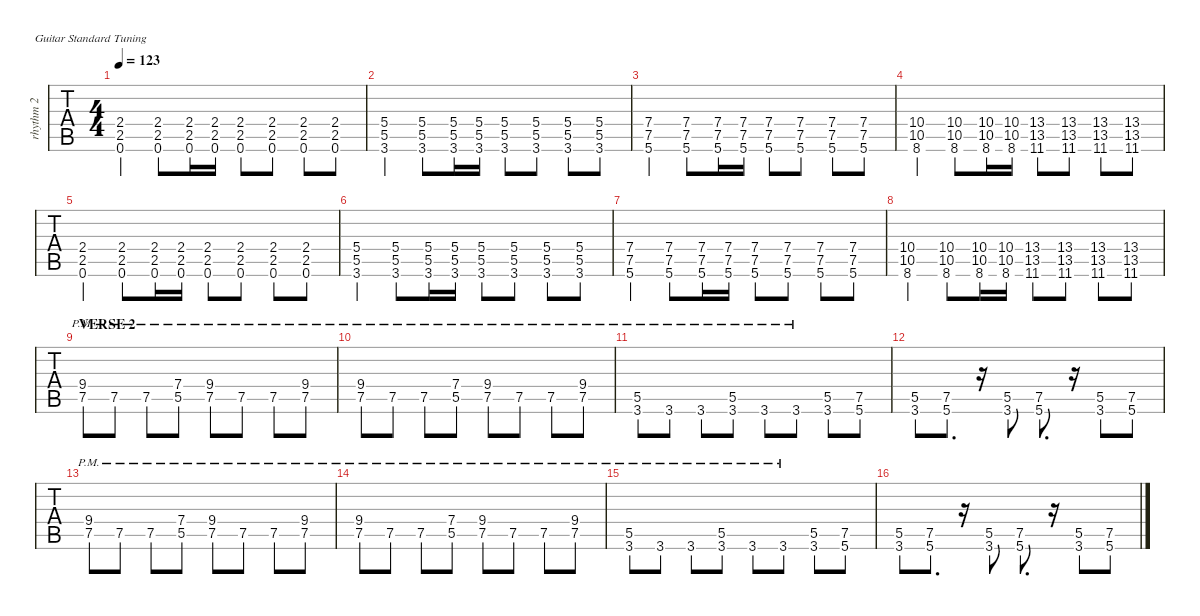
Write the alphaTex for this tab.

\defaultSystemsLayout 4
\hideDynamics
\bracketExtendMode nobrackets
\track ("Rhythm 2" "rhythm 2") {instrument distortionguitar}
\staff {tabs}
\tuning (E4 B3 G3 D3 A2 E2)
\ts (4 4)
\tempo 123
\clef g2
\ks c
(0.6 2.5 2.4).4{dy mf} (0.6 2.5 2.4).8 (0.6 2.5 2.4).16 (0.6 2.5 2.4).16 (0.6 2.5 2.4).8 (0.6 2.5 2.4).8 (0.6 2.5 2.4).8 (0.6 2.5 2.4).8 |
(3.6 5.5 5.4).4 (3.6 5.5 5.4).8 (3.6 5.5 5.4).16 (3.6 5.5 5.4).16 (3.6 5.5 5.4).8 (3.6 5.5 5.4).8 (3.6 5.5 5.4).8 (3.6 5.5 5.4).8 |
(5.6 7.5 7.4).4 (5.6 7.5 7.4).8 (5.6 7.5 7.4).16 (5.6 7.5 7.4).16 (5.6 7.5 7.4).8 (5.6 7.5 7.4).8 (5.6 7.5 7.4).8 (5.6 7.5 7.4).8 |
(8.6 10.5 10.4).4 (8.6 10.5 10.4).8 (8.6 10.5 10.4).16 (8.6 10.5 10.4).16 (11.6{acc #} 13.5{acc #} 13.4{acc #}).8 (11.6{acc #} 13.5{acc #} 13.4{acc #}).8 (11.6{acc #} 13.5{acc #} 13.4{acc #}).8 (11.6{acc #} 13.5{acc #} 13.4{acc #}).8 |
(0.6 2.5 2.4).4 (0.6 2.5 2.4).8 (0.6 2.5 2.4).16 (0.6 2.5 2.4).16 (0.6 2.5 2.4).8 (0.6 2.5 2.4).8 (0.6 2.5 2.4).8 (0.6 2.5 2.4).8 |
(3.6 5.5 5.4).4 (3.6 5.5 5.4).8 (3.6 5.5 5.4).16 (3.6 5.5 5.4).16 (3.6 5.5 5.4).8 (3.6 5.5 5.4).8 (3.6 5.5 5.4).8 (3.6 5.5 5.4).8 |
(5.6 7.5 7.4).4 (5.6 7.5 7.4).8 (5.6 7.5 7.4).16 (5.6 7.5 7.4).16 (5.6 7.5 7.4).8 (5.6 7.5 7.4).8 (5.6 7.5 7.4).8 (5.6 7.5 7.4).8 |
(8.6 10.5 10.4).4 (8.6 10.5 10.4).8 (8.6 10.5 10.4).16 (8.6 10.5 10.4).16 (11.6{acc #} 13.5{acc #} 13.4{acc #}).8 (11.6{acc #} 13.5{acc #} 13.4{acc #}).8 (11.6{acc #} 13.5{acc #} 13.4{acc #}).8 (11.6{acc #} 13.5{acc #} 13.4{acc #}).8 |
\section ("" "VERSE 2")
(7.5{pm} 9.4).8 7.5{pm}.8 7.5{pm}.8 (5.5{pm} 7.4).8 (7.5{pm} 9.4).8 7.5{pm}.8 7.5{pm}.8 (7.5{pm} 9.4).8 |
(7.5{pm} 9.4).8 7.5{pm}.8 7.5{pm}.8 (5.5{pm} 7.4).8 (7.5{pm} 9.4).8 7.5{pm}.8 7.5{pm}.8 (7.5{pm} 9.4).8 |
(5.5 3.6{pm}).8 3.6{pm}.8 3.6{pm}.8 (5.5 3.6{pm}).8 3.6{pm}.8 3.6{pm}.8 (5.5 3.6).8 (5.6 7.5).8 |
(3.6 5.5).8 (5.6 7.5).8{d} r.16 (3.6 5.5).8 (5.6 7.5).8{d} r.16 (3.6 5.5).8 (5.6 7.5).8 |
(7.5{pm} 9.4).8 7.5{pm}.8 7.5{pm}.8 (5.5{pm} 7.4).8 (7.5{pm} 9.4).8 7.5{pm}.8 7.5{pm}.8 (7.5{pm} 9.4).8 |
(7.5{pm} 9.4).8 7.5{pm}.8 7.5{pm}.8 (5.5{pm} 7.4).8 (7.5{pm} 9.4).8 7.5{pm}.8 7.5{pm}.8 (7.5{pm} 9.4).8 |
(5.5 3.6{pm}).8 3.6{pm}.8 3.6{pm}.8 (5.5 3.6{pm}).8 3.6{pm}.8 3.6{pm}.8 (5.5 3.6).8 (5.6 7.5).8 |
(3.6 5.5).8 (5.6 7.5).8{d} r.16 (3.6 5.5).8 (5.6 7.5).8{d} r.16 (3.6 5.5).8 (5.6 7.5).8
